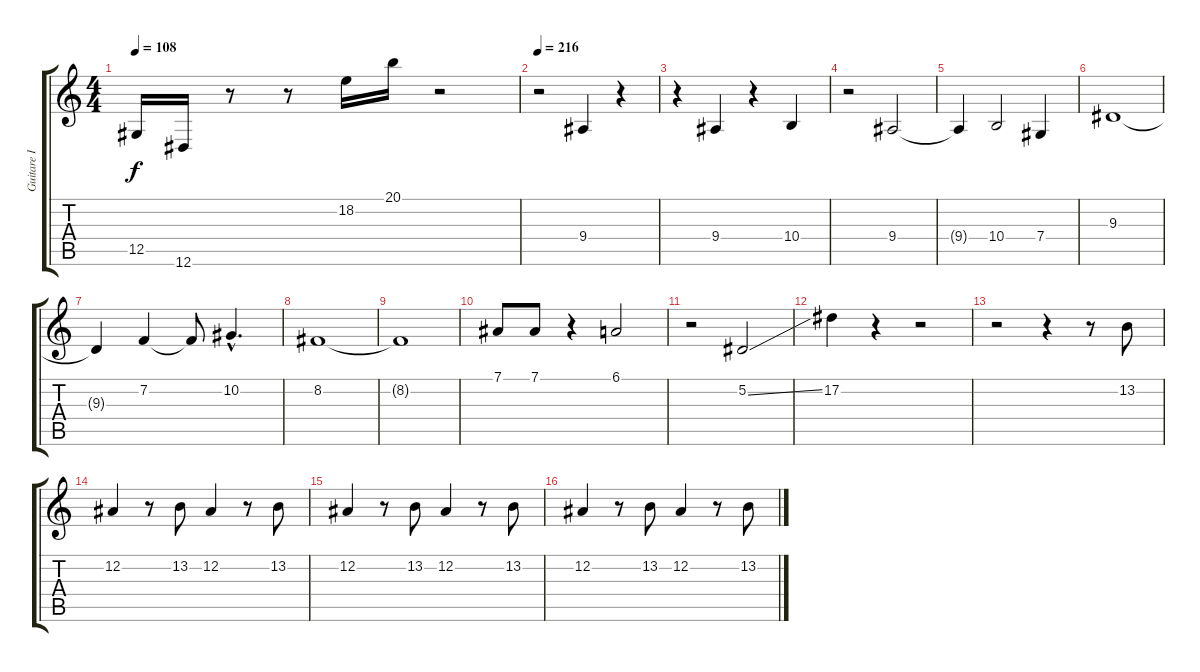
\track ("Guitare I ( Orchestre )" "Guitare I ") {instrument stringensemble1}
\staff {score tabs}
\tuning (Eb4 Bb3 Gb3 Db3 Ab2 Eb2) {hide}
\ts (4 4)
\tempo 108
\clef g2
\ks c
12.5.16{dy f} 12.6.16 r.8 r.8 18.2.16 20.1.16 r.2 |
\tempo 216
r.2 9.4.4 r.4 |
r.4 9.4.4 r.4 10.4.4 |
r.2 9.4.2 |
9.4{t}.4 10.4.2 7.4.4 |
9.3.1 |
9.3{t}.4 7.2.4 7.2{t}.8 10.2{hac}.4{d} |
8.2.1 |
8.2{t}.1 |
7.1.8 7.1.8 r.4 6.1.2 |
r.2 5.2{ss}.2 |
17.2.4 r.4 r.2 |
r.2 r.4 r.8 13.2.8 |
12.2.4 r.8 13.2.8 12.2.4 r.8 13.2.8 |
12.2.4 r.8 13.2.8 12.2.4 r.8 13.2.8 |
12.2.4 r.8 13.2.8 12.2.4 r.8 13.2.8
